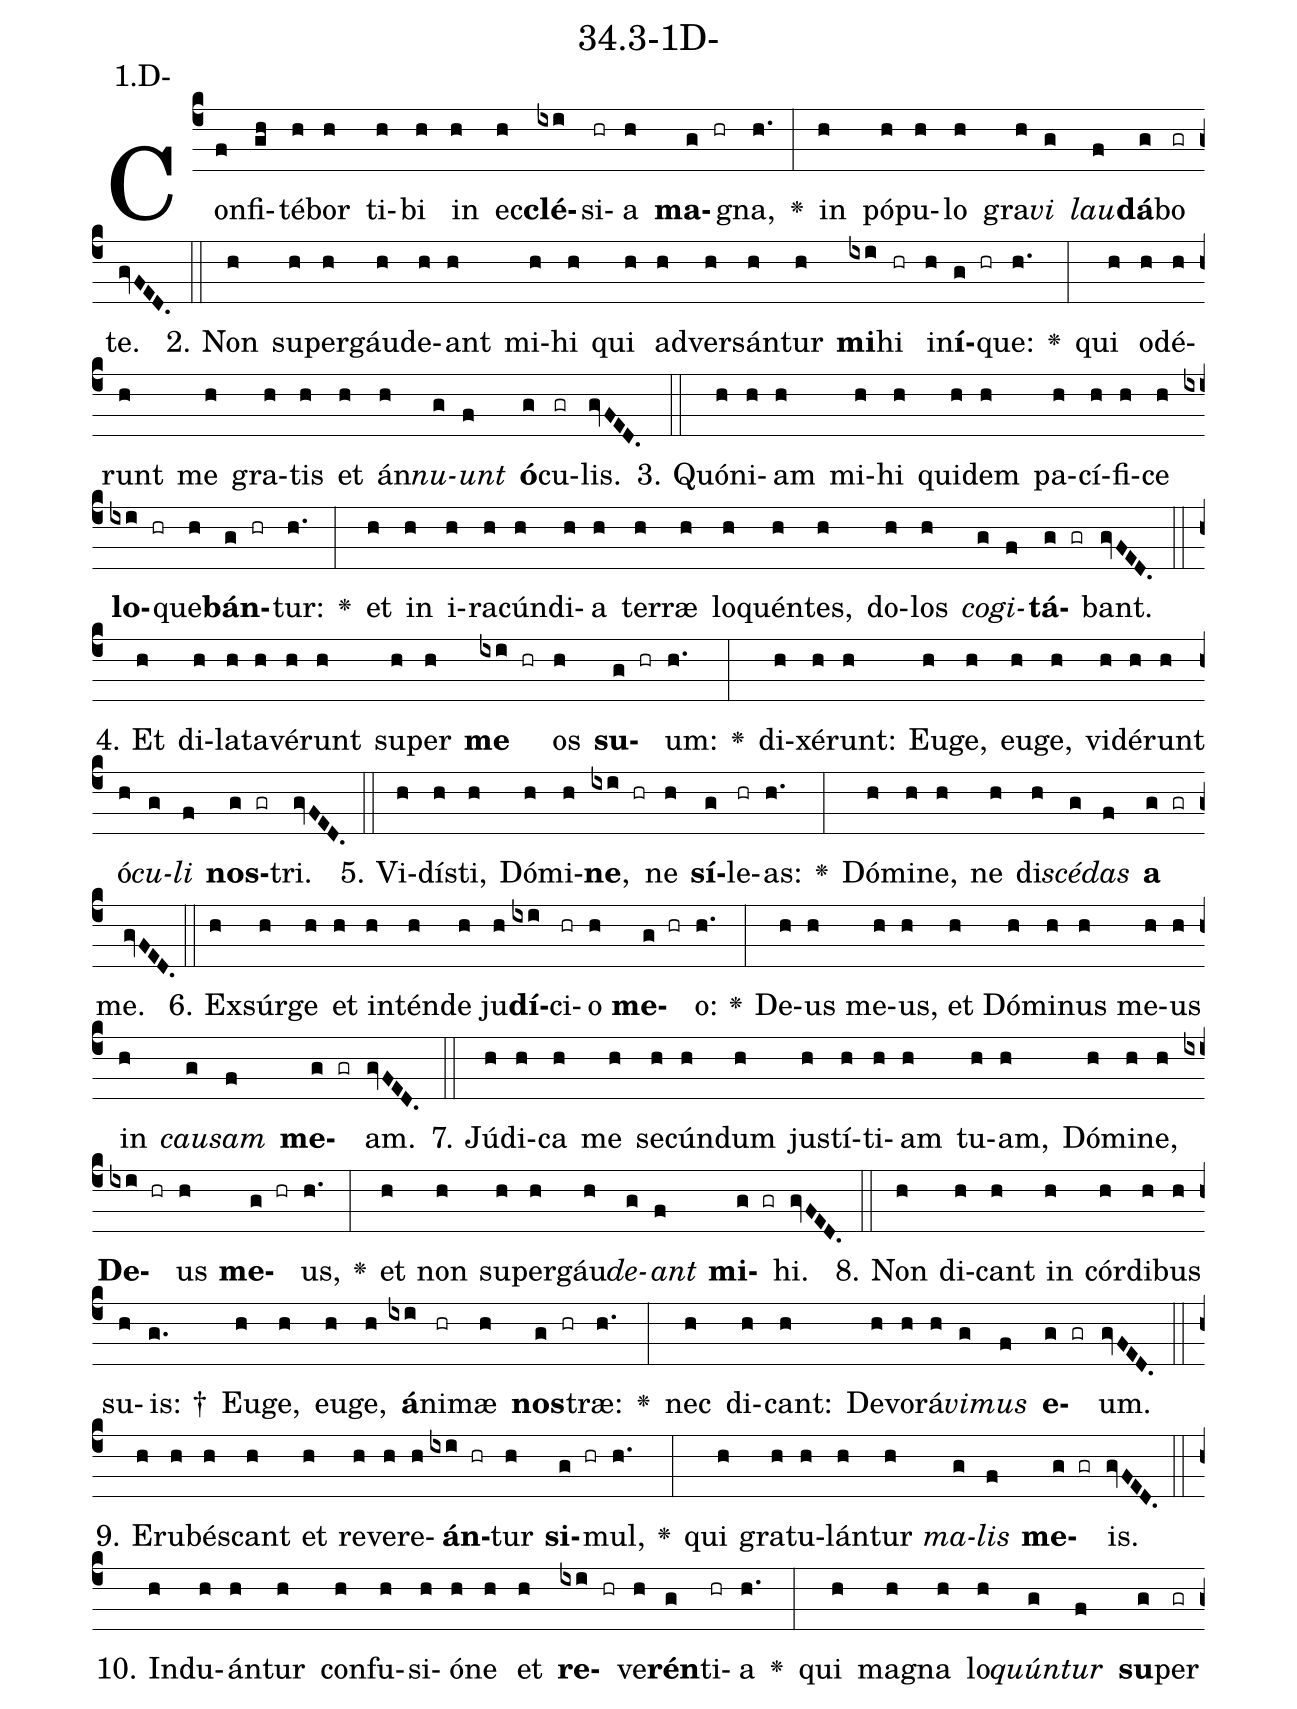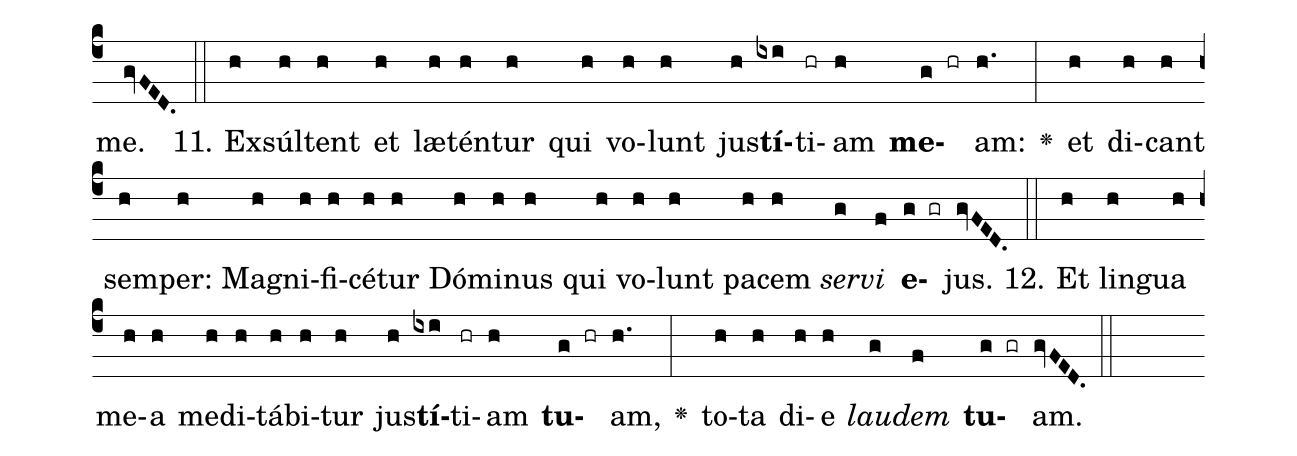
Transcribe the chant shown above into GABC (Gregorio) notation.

name: 34.3-1D-;
annotation: 1.D-;
%%
(c4)Con(f)fi(gh)té(h)bor(h) ti(h)bi(h) in(h) ec(h)<b>clé</b>(ixi)si(hr)a(h) <b>ma</b>(g hr)gna,(h.) <v>\greheightstar</v>(:) in(h) pó(h)pu(h)lo(h) gra(h)<i>vi</i>(g) <i>lau</i>(f)<b>dá</b>(g)bo(gr) te.(gvFED.) (::)
2. Non(h) su(h)per(h)gáu(h)de(h)ant(h) mi(h)hi(h) qui(h) ad(h)ver(h)sán(h)tur(h) <b>mi</b>(ixi)hi(hr) in(h)<b>í</b>(g hr)que:(h.) <v>\greheightstar</v>(:) qui(h) o(h)dé(h)runt(h) me(h) gra(h)tis(h) et(h) án(h)<i>nu</i>(g)<i>unt</i>(f) <b>ó</b>(g)cu(gr)lis.(gvFED.) (::)
3. Quón(h)i(h)am(h) mi(h)hi(h) qui(h)dem(h) pa(h)cí(h)fi(h)ce(h) <b>lo</b>(ixi hr)que(h)<b>bán</b>(g hr)tur:(h.) <v>\greheightstar</v>(:) et(h) in(h) i(h)ra(h)cún(h)di(h)a(h) ter(h)ræ(h) lo(h)quén(h)tes,(h) do(h)los(h) <i>co</i>(g)<i>gi</i>(f)<b>tá</b>(g gr)bant.(gvFED.) (::)
4. Et(h) di(h)la(h)ta(h)vé(h)runt(h) su(h)per(h) <b>me</b>(ixi hr) os(h) <b>su</b>(g hr)um:(h.) <v>\greheightstar</v>(:) di(h)xé(h)runt:(h) Eu(h)ge,(h) eu(h)ge,(h) vi(h)dé(h)runt(h) ó(h)<i>cu</i>(g)<i>li</i>(f) <b>nos</b>(g gr)tri.(gvFED.) (::)
5. Vi(h)dís(h)ti,(h) Dó(h)mi(h)<b>ne</b>,(ixi hr) ne(h) <b>sí</b>(g)le(hr)as:(h.) <v>\greheightstar</v>(:) Dó(h)mi(h)ne,(h) ne(h) di(h)<i>scé</i>(g)<i>das</i>(f) <b>a</b>(g gr) me.(gvFED.) (::)
6. Ex(h)súr(h)ge(h) et(h) in(h)tén(h)de(h) ju(h)<b>dí</b>(ixi)ci(hr)o(h) <b>me</b>(g hr)o:(h.) <v>\greheightstar</v>(:) De(h)us(h) me(h)us,(h) et(h) Dó(h)mi(h)nus(h) me(h)us(h) in(h) <i>cau</i>(g)<i>sam</i>(f) <b>me</b>(g gr)am.(gvFED.) (::)
7. Jú(h)di(h)ca(h) me(h) se(h)cún(h)dum(h) jus(h)tí(h)ti(h)am(h) tu(h)am,(h) Dó(h)mi(h)ne,(h) <b>De</b>(ixi hr)us(h) <b>me</b>(g hr)us,(h.) <v>\greheightstar</v>(:) et(h) non(h) su(h)per(h)gáu(h)<i>de</i>(g)<i>ant</i>(f) <b>mi</b>(g gr)hi.(gvFED.) (::)
8. Non(h) di(h)cant(h) in(h) cór(h)di(h)bus(h) su(h)is: †(g.) Eu(h)ge,(h) eu(h)ge,(h) <b>á</b>(ixi)ni(hr)mæ(h) <b>nos</b>(g hr)træ:(h.) <v>\greheightstar</v>(:) nec(h) di(h)cant:(h) De(h)vo(h)rá(h)<i>vi</i>(g)<i>mus</i>(f) <b>e</b>(g gr)um.(gvFED.) (::)
9. E(h)ru(h)bés(h)cant(h) et(h) re(h)ve(h)re(h)<b>án</b>(ixi hr)tur(h) <b>si</b>(g hr)mul,(h.) <v>\greheightstar</v>(:) qui(h) gra(h)tu(h)lán(h)tur(h) <i>ma</i>(g)<i>lis</i>(f) <b>me</b>(g gr)is.(gvFED.) (::)
10. Ind(h)u(h)án(h)tur(h) con(h)fu(h)si(h)ó(h)ne(h) et(h) <b>re</b>(ixi hr)ve(h)<b>rén</b>(g)ti(hr)a(h.) <v>\greheightstar</v>(:) qui(h) ma(h)gna(h) lo(h)<i>quún</i>(g)<i>tur</i>(f) <b>su</b>(g)per(gr) me.(gvFED.) (::)
11. Ex(h)súl(h)tent(h) et(h) læ(h)tén(h)tur(h) qui(h) vo(h)lunt(h) jus(h)<b>tí</b>(ixi)ti(hr)am(h) <b>me</b>(g hr)am:(h.) <v>\greheightstar</v>(:) et(h) di(h)cant(h) sem(h)per:(h) Ma(h)gni(h)fi(h)cé(h)tur(h) Dó(h)mi(h)nus(h) qui(h) vo(h)lunt(h) pa(h)cem(h) <i>ser</i>(g)<i>vi</i>(f) <b>e</b>(g gr)jus.(gvFED.) (::)
12. Et(h) lin(h)gua(h) me(h)a(h) me(h)di(h)tá(h)bi(h)tur(h) jus(h)<b>tí</b>(ixi)ti(hr)am(h) <b>tu</b>(g hr)am,(h.) <v>\greheightstar</v>(:) to(h)ta(h) di(h)e(h) <i>lau</i>(g)<i>dem</i>(f) <b>tu</b>(g gr)am.(gvFED.) (::)
